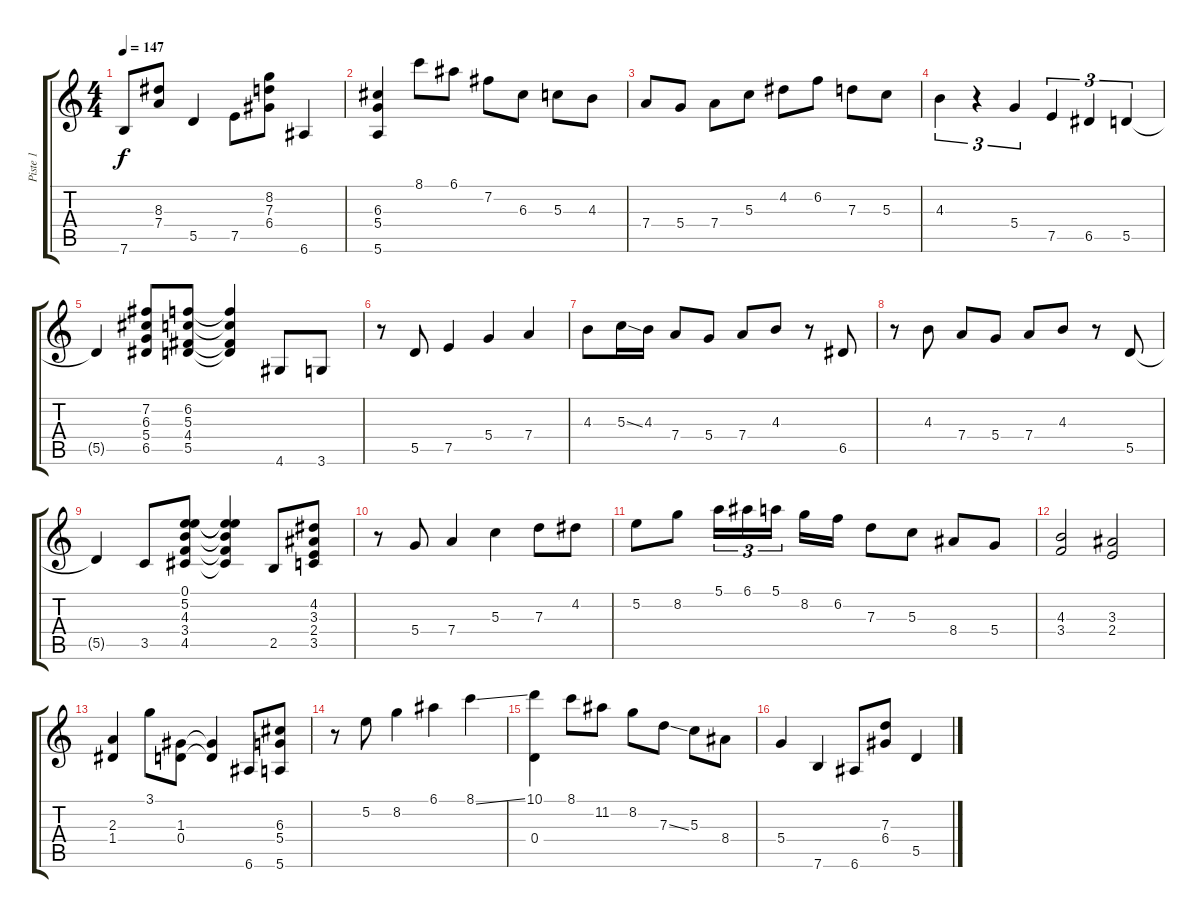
\track ("Piste 1" "Piste 1") {instrument electricguitarjazz}
\staff {score tabs}
\tuning (E4 B3 G3 D3 A2 E2) {hide}
\ts (4 4)
\tempo 147
\clef g2
\ks c
7.6.8{dy f} (8.3 7.4).8 5.5.4 7.5.8 (8.2 7.3 6.4).8 6.6.4 |
(6.3 5.4 5.6).4 8.1.8 6.1.8 7.2.8 6.3.8 5.3.8 4.3.8 |
7.4.8 5.4.8 7.4.8 5.3.8 4.2.8 6.2.8 7.3.8 5.3.8 |
4.3.4{tu (3 2)} r.4{tu (3 2)} 5.4.4{tu (3 2)} 7.5.4{tu (3 2)} 6.5.4{tu (3 2)} 5.5.4{tu (3 2)} |
5.5{t}.4 (7.2 6.3 5.4 6.5).8 (6.2 5.3 4.4 5.5).8 (6.2{t} 5.3{t} 4.4{t} 5.5{t}).4 4.6.8 3.6.8 |
r.8 5.5.8 7.5.4 5.4.4 7.4.4 |
4.3.8 5.3{ss}.16 4.3.16 7.4.8 5.4.8 7.4.8 4.3.8 r.8 6.5.8 |
r.8 4.3.8 7.4.8 5.4.8 7.4.8 4.3.8 r.8 5.5.8 |
5.5{t}.4 3.5.8 (0.1 5.2 4.3 3.4 4.5).8 (0.1{t} 5.2{t} 4.3{t} 3.4{t} 4.5{t}).4 2.5.8 (4.2 3.3 2.4 3.5).8 |
r.8 5.4.8 7.4.4 5.3.4 7.3.8 4.2.8 |
5.2.8 8.2.8 5.1.16{tu (3 2)} 6.1.16{tu (3 2)} 5.1.16{tu (3 2)} 8.2.16 6.2.16 7.3.8 5.3.8 8.4.8 5.4.8 |
(4.3 3.4).2 (3.3 2.4).2 |
(2.3 1.4).4 3.1.8 (1.3 0.4).8 (1.3{t} 0.4{t}).4 6.6.8 (6.3 5.4 5.6).8 |
r.8 5.2.8 8.2.4 6.1.4 8.1{ss}.4 |
(10.1 0.4).4 8.1.8 11.2.8 8.2.8 7.3{ss}.8 5.3.8 8.4.8 |
5.4.4 7.6.4 6.6.8 (7.3 6.4).8 5.5.4
